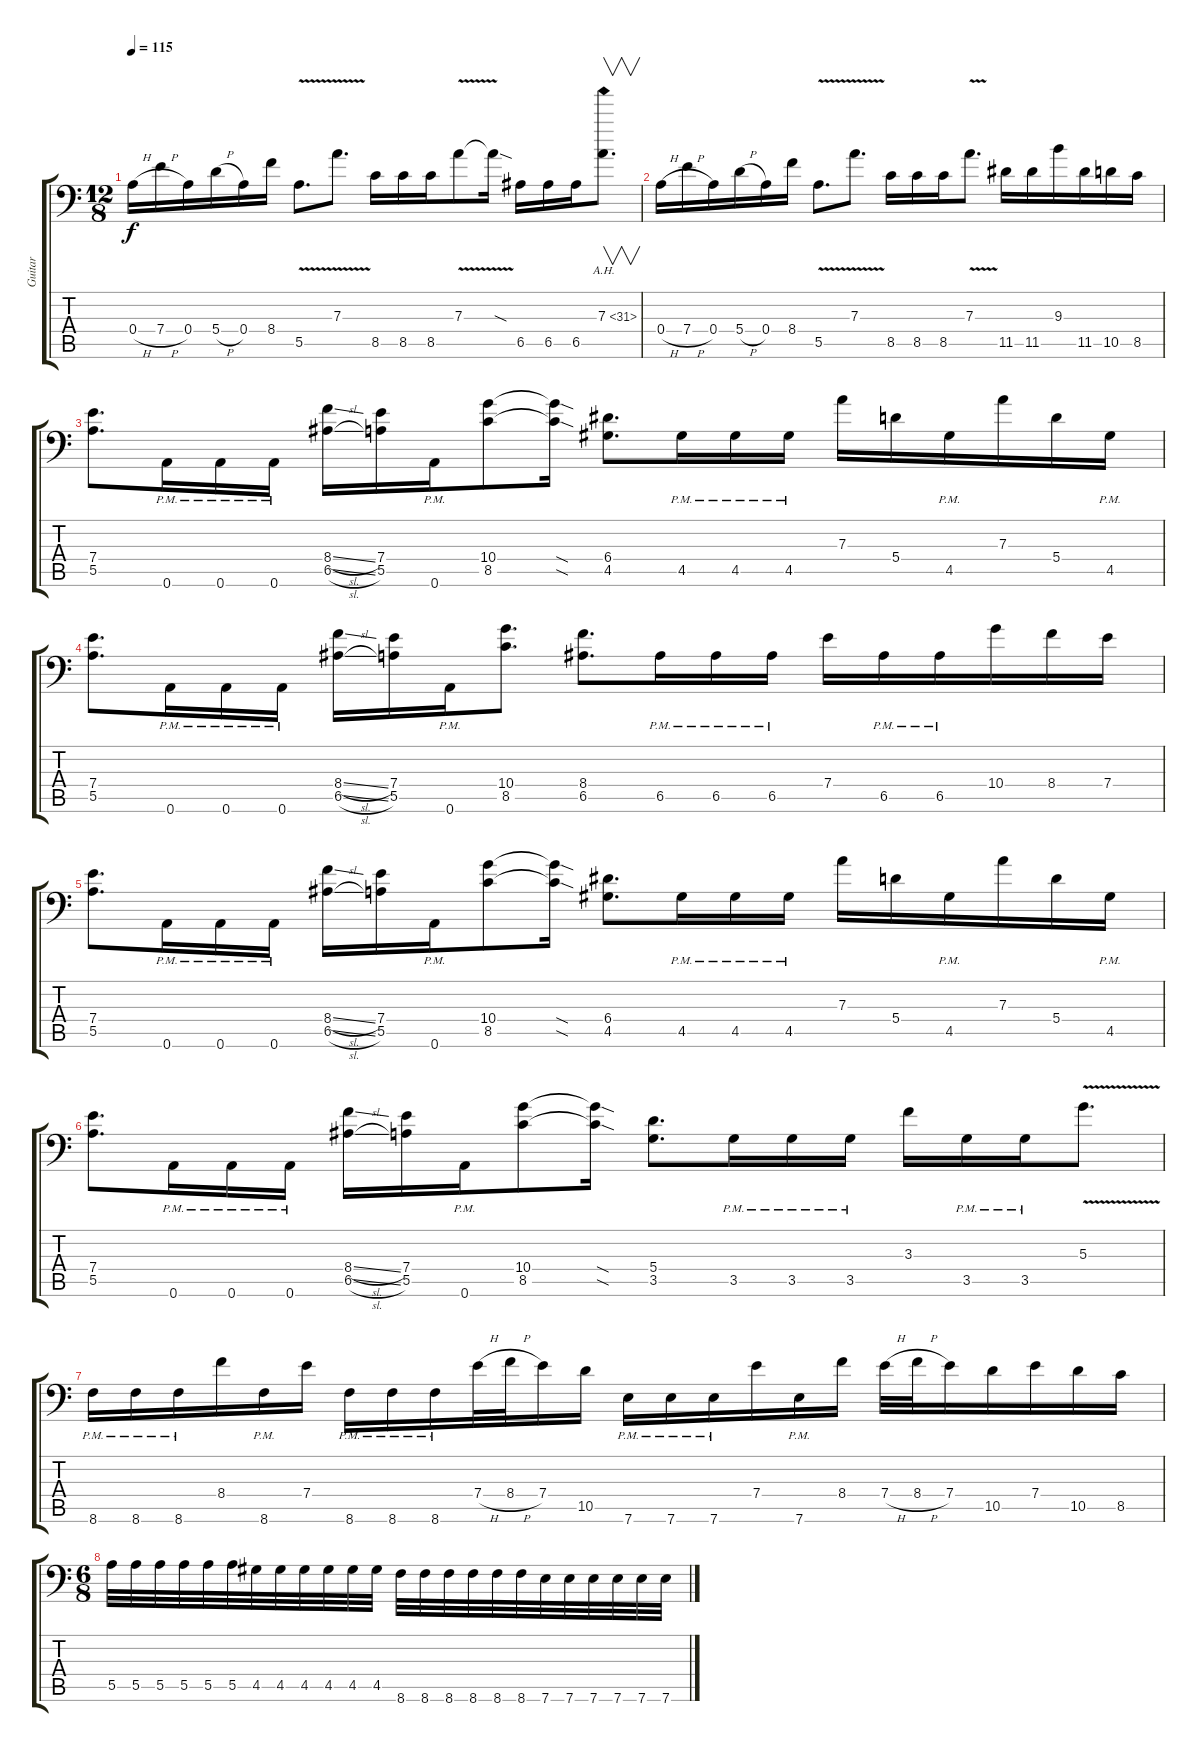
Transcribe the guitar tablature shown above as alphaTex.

\track ("Guitar" "Guitar") {instrument distortionguitar}
\staff {score tabs}
\tuning (B3 Gb3 D3 A2 E2 A1) {hide}
\ts (12 8)
\tempo 115
\clef f4
\ks c
0.4{h}.16{dy f} 7.4{h}.16 0.4.16 5.4{h}.16 0.4.16 8.4.16 5.5{v}.8{d} 7.3{v}.8{d} 8.5.16 8.5.16 8.5.16 7.3{v}.8 7.3{sod t}.16 6.5.16 6.5.16 6.5.16 7.3{ah 24}.8{v d} |
0.4{h}.16 7.4{h}.16 0.4.16 5.4{h}.16 0.4.16 8.4.16 5.5{v}.8{d} 7.3{v}.8{d} 8.5.16 8.5.16 8.5.16 7.3{v}.8{d} 11.5.16 11.5.16 9.3.16 11.5.16 10.5.16 8.5.16 |
(7.4 5.5).8{d} 0.6{pm}.16 0.6{pm}.16 0.6{pm}.16 (8.4{sl} 6.5{sl}).16 (7.4 5.5).16 0.6{pm}.16 (10.4 8.5).8 (10.4{sod t} 8.5{sod t}).16 (6.4 4.5).8{d} 4.5{pm}.16 4.5{pm}.16 4.5{pm}.16 7.3.16 5.4.16 4.5{pm}.16 7.3.16 5.4.16 4.5{pm}.16 |
(7.4 5.5).8{d} 0.6{pm}.16 0.6{pm}.16 0.6{pm}.16 (8.4{sl} 6.5{sl}).16 (7.4 5.5).16 0.6{pm}.16 (10.4 8.5).8{d} (8.4 6.5).8{d} 6.5{pm}.16 6.5{pm}.16 6.5{pm}.16 7.4.16 6.5{pm}.16 6.5{pm}.16 10.4.16 8.4.16 7.4.16 |
(7.4 5.5).8{d} 0.6{pm}.16 0.6{pm}.16 0.6{pm}.16 (8.4{sl} 6.5{sl}).16 (7.4 5.5).16 0.6{pm}.16 (10.4 8.5).8 (10.4{sod t} 8.5{sod t}).16 (6.4 4.5).8{d} 4.5{pm}.16 4.5{pm}.16 4.5{pm}.16 7.3.16 5.4.16 4.5{pm}.16 7.3.16 5.4.16 4.5{pm}.16 |
(7.4 5.5).8{d} 0.6{pm}.16 0.6{pm}.16 0.6{pm}.16 (8.4{sl} 6.5{sl}).16 (7.4 5.5).16 0.6{pm}.16 (10.4 8.5).8 (10.4{sod t} 8.5{sod t}).16 (5.4 3.5).8{d} 3.5{pm}.16 3.5{pm}.16 3.5{pm}.16 3.3.16 3.5{pm}.16 3.5{pm}.16 5.3{v}.8{d} |
8.6{pm}.16 8.6{pm}.16 8.6{pm}.16 8.4.16 8.6{pm}.16 7.4.16 8.6{pm}.16 8.6{pm}.16 8.6{pm}.16 7.4{h}.32 8.4{h}.32 7.4.16 10.5.16 7.6{pm}.16 7.6{pm}.16 7.6{pm}.16 7.4.16 7.6{pm}.16 8.4.16 7.4{h}.32 8.4{h}.32 7.4.16 10.5.16 7.4.16 10.5.16 8.5.16 |
\ts (6 8)
5.5.32 5.5.32 5.5.32 5.5.32 5.5.32 5.5.32 4.5.32 4.5.32 4.5.32 4.5.32 4.5.32 4.5.32 8.6.32 8.6.32 8.6.32 8.6.32 8.6.32 8.6.32 7.6.32 7.6.32 7.6.32 7.6.32 7.6.32 7.6.32
